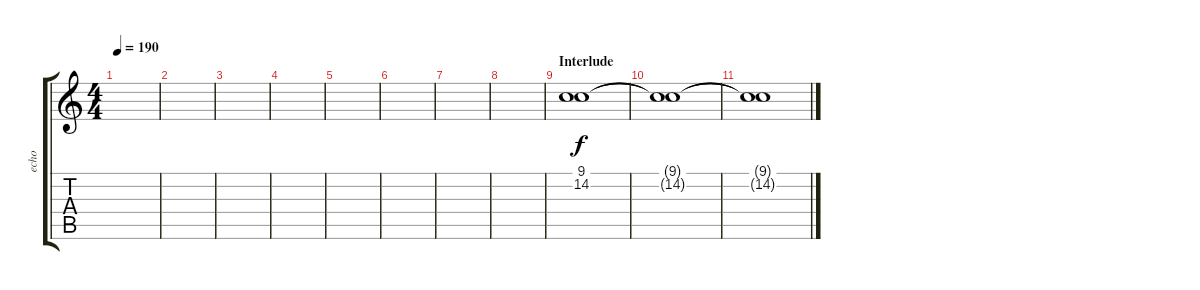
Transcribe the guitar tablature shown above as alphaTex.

\track ("echo" "echo") {instrument lead8bassandlead}
\staff {score tabs}
\tuning (Eb4 Bb3 Gb3 Db3 Ab2 Eb2) {hide}
\ts (4 4)
\tempo 190
\clef g2
\ks c
|
|
|
|
|
|
|
|
\section ("" "Interlude")
(9.1 14.2).1{volume 4} |
(9.1{t} 14.2{t}).1{dy f} |
(9.1{t} 14.2{t}).1
